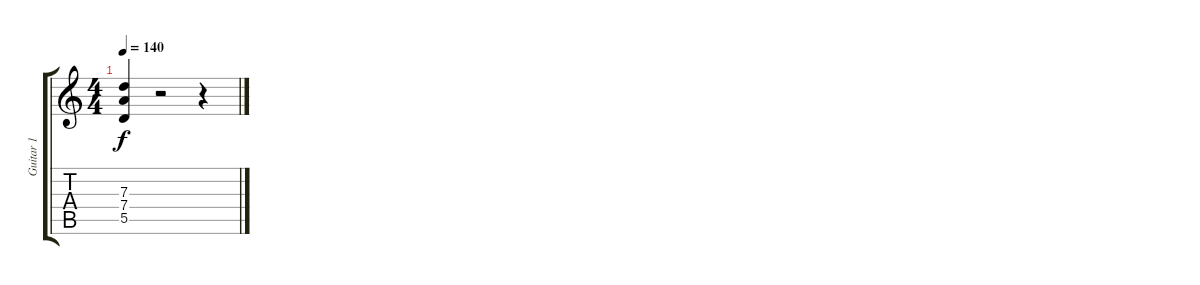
\track ("Guitar 1" "Guitar 1") {instrument distortionguitar}
\staff {score tabs}
\tuning (E4 B3 G3 D3 A2 E2) {hide}
\ts (4 4)
\tempo 140
\clef g2
\ks c
(7.3 7.4 5.5).4{dy f} r.2 r.4
